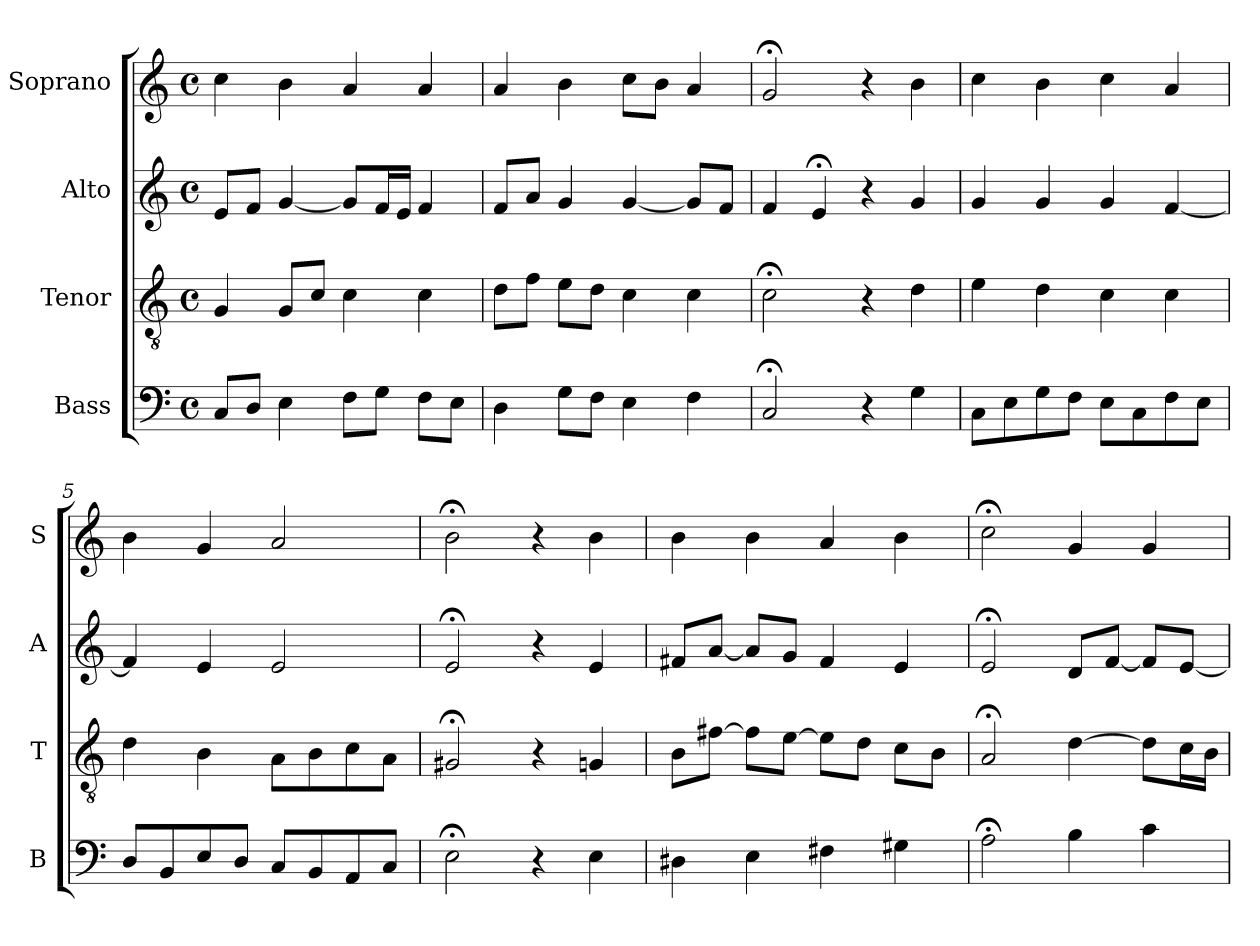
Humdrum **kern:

**kern	**kern	**kern	**kern
*part4	*part3	*part2	*part1
*staff4	*staff3	*staff2	*staff1
*I"Bass	*I"Tenor	*I"Alto	*I"Soprano
*I'B	*I'T	*I'A	*I'S
*clefF4	*clefGv2	*clefG2	*clefG2
*k[]	*k[]	*k[]	*k[]
*C:	*C:	*C:	*C:
*M4/4	*M4/4	*M4/4	*M4/4
*met(c)	*met(c)	*met(c)	*met(c)
*MM100	*MM100	*MM100	*MM100
=1	=1	=1	=1
8CL	4G	8eL	4cc
8DJ	.	8fJ	.
4E	8GL	[4g	4b
.	8cJ	.	.
8FL	4c	8gL]	4a
8GJ	.	16fL	.
.	.	16eJJ	.
8FL	4c	4f	4a
8EJ	.	.	.
=2	=2	=2	=2
4D	8dL	8fL	4a
.	8fJ	8aJ	.
8GL	8eL	4g	4b
8FJ	8dJ	.	.
4E	4c	[4g	8ccL
.	.	.	8bJ
4F	4c	8gL]	4a
.	.	8fJ	.
=3	=3	=3	=3
2C;<	2c;<	4f	2g;<
.	.	4e;<	.
4r	4r	4r	4r
4G	4d	4g	4b
=4	=4	=4	=4
8CL	4e	4g	4cc
8E	.	.	.
8G	4d	4g	4b
8FJ	.	.	.
8EL	4c	4g	4cc
8C	.	.	.
8F	4c	[4f	4a
8EJ	.	.	.
=5	=5	=5	=5
8DL	4d	4f]	4b
8BB	.	.	.
8E	4B	4e	4g
8DJ	.	.	.
8CL	8AL	2e	2a
8BB	8B	.	.
8AA	8c	.	.
8CJ	8AJ	.	.
=6	=6	=6	=6
2E;<	2G#X;<	2e;<	2b;<
4r	4r	4r	4r
4E	4Gn	4e	4b
=7	=7	=7	=7
4D#X	8BL	8f#XL	4b
.	[8f#XJ	[8aJ	.
4E	8f#L]	8aL]	4b
.	[8eJ	8gJ	.
4F#X	8eL]	4f#	4a
.	8dJ	.	.
4G#X	8cL	4e	4b
.	8BJ	.	.
=8	=8	=8	=8
2A;<	2A;<	2e;<	2cc;<
4B	[4d	8dL	4g
.	.	[8fJ	.
4c	8dL]	8fL]	4g
.	16cL	[8eJ	.
.	16BJJ	.	.
=	=	=	=
*-	*-	*-	*-
